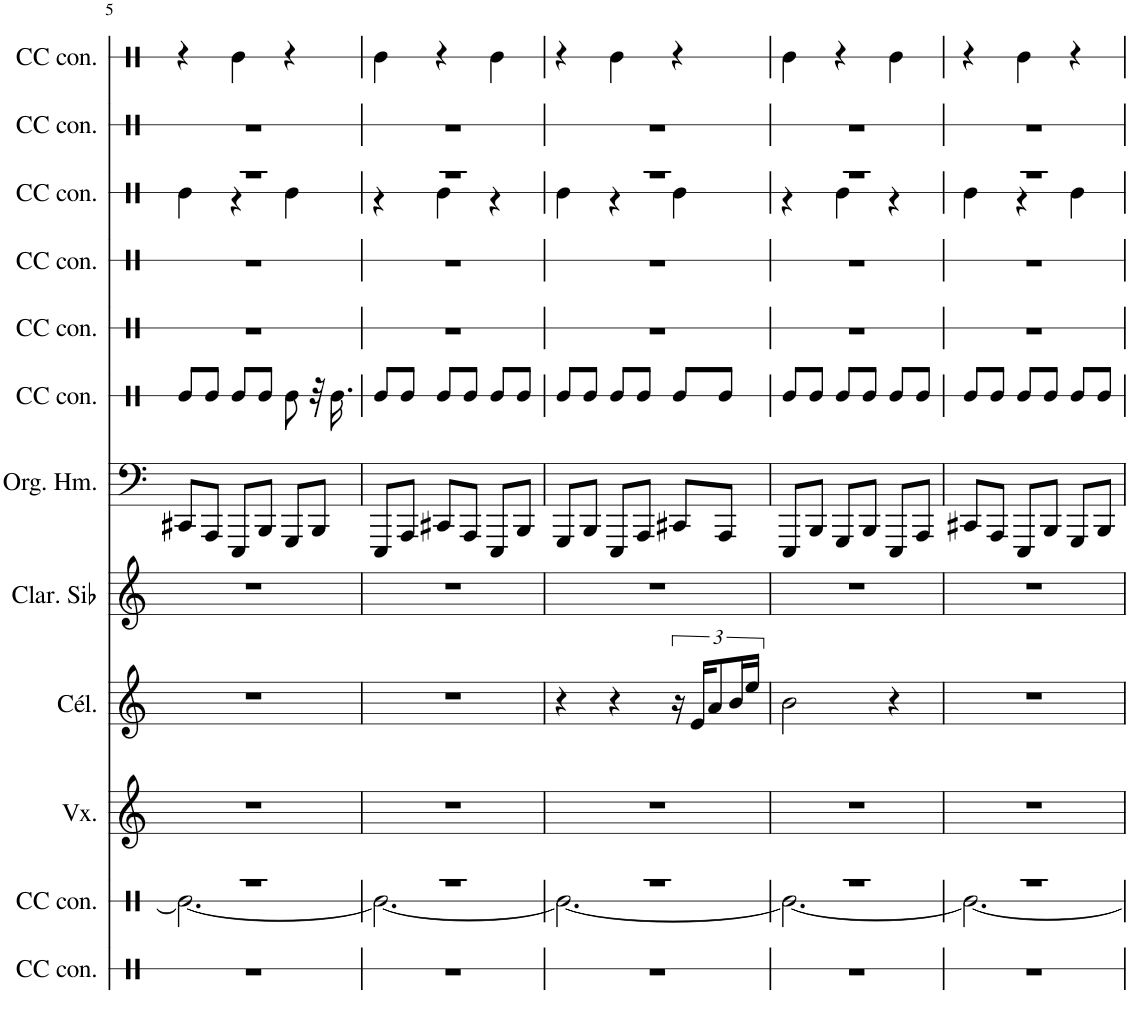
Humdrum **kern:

**kern	**kern	**kern	**kern	**kern	**kern	**kern	**kern	**kern	**kern	**kern	**kern
*part12	*part11	*part10	*part9	*part8	*part7	*part6	*part5	*part4	*part3	*part2	*part1
*staff12	*staff11	*staff10	*staff9	*staff8	*staff7	*staff6	*staff5	*staff4	*staff3	*staff2	*staff1
*I"Caisse claire de concert, Thunder	*I"Caisse claire de concert, Rain	*I"Voix, Guitar	*I"Célesta, Rhoades	*I"Clarinette en Sib	*I"Orgue Hammond, Bass	*I"Caisse claire de concert, Ride Cymbal 1	*I"Caisse claire de concert, Crash Cymbal	*I"Caisse claire de concert, Snare and Toms	*I"Caisse claire de concert, Pedal Hi Hat	*I"Caisse claire de concert, Alternate Ride	*I"Caisse claire de concert, Bass Drum
*I'CC con.	*I'CC con.	*I'Vx.	*I'Cél.	*I'Clar. Sib	*I'Org. Hm.	*I'CC con.	*I'CC con.	*I'CC con.	*I'CC con.	*I'CC con.	*I'CC con.
!!LO:PB:g=z
*clefX	*clefX	*clefG2	*clefG2	*clefG2	*clefF4	*clefX	*clefX	*clefX	*clefX	*clefX	*clefX
*	*	*	*Trd-7c-12	*Trd1c2	*	*	*	*	*	*	*
*k[]	*k[]	*k[]	*k[]	*k[]	*k[]	*k[]	*k[]	*k[]	*k[]	*k[]	*k[]
*M3/4	*M3/4	*M3/4	*M3/4	*M3/4	*M3/4	*M3/4	*M3/4	*M3/4	*M3/4	*M3/4	*M3/4
=5	=5	=5	=5	=5	=5	=5	=5	=5	=5	=5	=5
*	*^	*	*	*	*	*	*	*	*^	*	*
2.r	2.r	2.Re\_	2.r	2.r	2.r	8CC#X/L	8Re/L	2.r	2.r	2.r	4Re\	2.r	4r
.	.	.	.	.	.	8AAA/J	8Re/J	.	.	.	.	.	.
.	.	.	.	.	.	8EEE/L	8Re/L	.	.	.	4r	.	4Re\
.	.	.	.	.	.	8BBB/J	8Re/J	.	.	.	.	.	.
.	.	.	.	.	.	8GGG/L	8Re\	.	.	.	4Re\	.	4r
.	.	.	.	.	.	8BBB/J	32r	.	.	.	.	.	.
.	.	.	.	.	.	.	16.Re\	.	.	.	.	.	.
=6	=6	=6	=6	=6	=6	=6	=6	=6	=6	=6	=6	=6	=6
2.r	2.r	2.Re\_	2.r	2.r	2.r	8EEE/L	8Re/L	2.r	2.r	2.r	4r	2.r	4Re\
.	.	.	.	.	.	8AAA/J	8Re/J	.	.	.	.	.	.
.	.	.	.	.	.	8CC#X/L	8Re/L	.	.	.	4Re\	.	4r
.	.	.	.	.	.	8AAA/J	8Re/J	.	.	.	.	.	.
.	.	.	.	.	.	8EEE/L	8Re/L	.	.	.	4r	.	4Re\
.	.	.	.	.	.	8BBB/J	8Re/J	.	.	.	.	.	.
=7	=7	=7	=7	=7	=7	=7	=7	=7	=7	=7	=7	=7	=7
2.r	2.r	2.Re\_	2.r	4r	2.r	8GGG/L	8Re/L	2.r	2.r	2.r	4Re\	2.r	4r
.	.	.	.	.	.	8BBB/J	8Re/J	.	.	.	.	.	.
.	.	.	.	4r	.	8EEE/L	8Re/L	.	.	.	4r	.	4Re\
.	.	.	.	.	.	8AAA/J	8Re/J	.	.	.	.	.	.
.	.	.	.	24r	.	8CC#X/L	8Re/L	.	.	.	4Re\	.	4r
.	.	.	.	24e/KL	.	.	.	.	.	.	.	.	.
.	.	.	.	12a/	.	.	.	.	.	.	.	.	.
.	.	.	.	.	.	8AAA/J	8Re/J	.	.	.	.	.	.
.	.	.	.	24b/L	.	.	.	.	.	.	.	.	.
.	.	.	.	24ee/JJ	.	.	.	.	.	.	.	.	.
=8	=8	=8	=8	=8	=8	=8	=8	=8	=8	=8	=8	=8	=8
2.r	2.r	2.Re\_	2.r	2b\	2.r	8EEE/L	8Re/L	2.r	2.r	2.r	4r	2.r	4Re\
.	.	.	.	.	.	8BBB/J	8Re/J	.	.	.	.	.	.
.	.	.	.	.	.	8GGG/L	8Re/L	.	.	.	4Re\	.	4r
.	.	.	.	.	.	8BBB/J	8Re/J	.	.	.	.	.	.
.	.	.	.	4r	.	8EEE/L	8Re/L	.	.	.	4r	.	4Re\
.	.	.	.	.	.	8AAA/J	8Re/J	.	.	.	.	.	.
=9	=9	=9	=9	=9	=9	=9	=9	=9	=9	=9	=9	=9	=9
2.r	2.r	2.Re\_	2.r	2.r	2.r	8CC#X/L	8Re/L	2.r	2.r	2.r	4Re\	2.r	4r
.	.	.	.	.	.	8AAA/J	8Re/J	.	.	.	.	.	.
.	.	.	.	.	.	8EEE/L	8Re/L	.	.	.	4r	.	4Re\
.	.	.	.	.	.	8BBB/J	8Re/J	.	.	.	.	.	.
.	.	.	.	.	.	8GGG/L	8Re/L	.	.	.	4Re\	.	4r
.	.	.	.	.	.	8BBB/J	8Re/J	.	.	.	.	.	.
*	*v	*v	*	*	*	*	*	*	*	*v	*v	*	*
=	=	=	=	=	=	=	=	=	=	=	=
*-	*-	*-	*-	*-	*-	*-	*-	*-	*-	*-	*-
